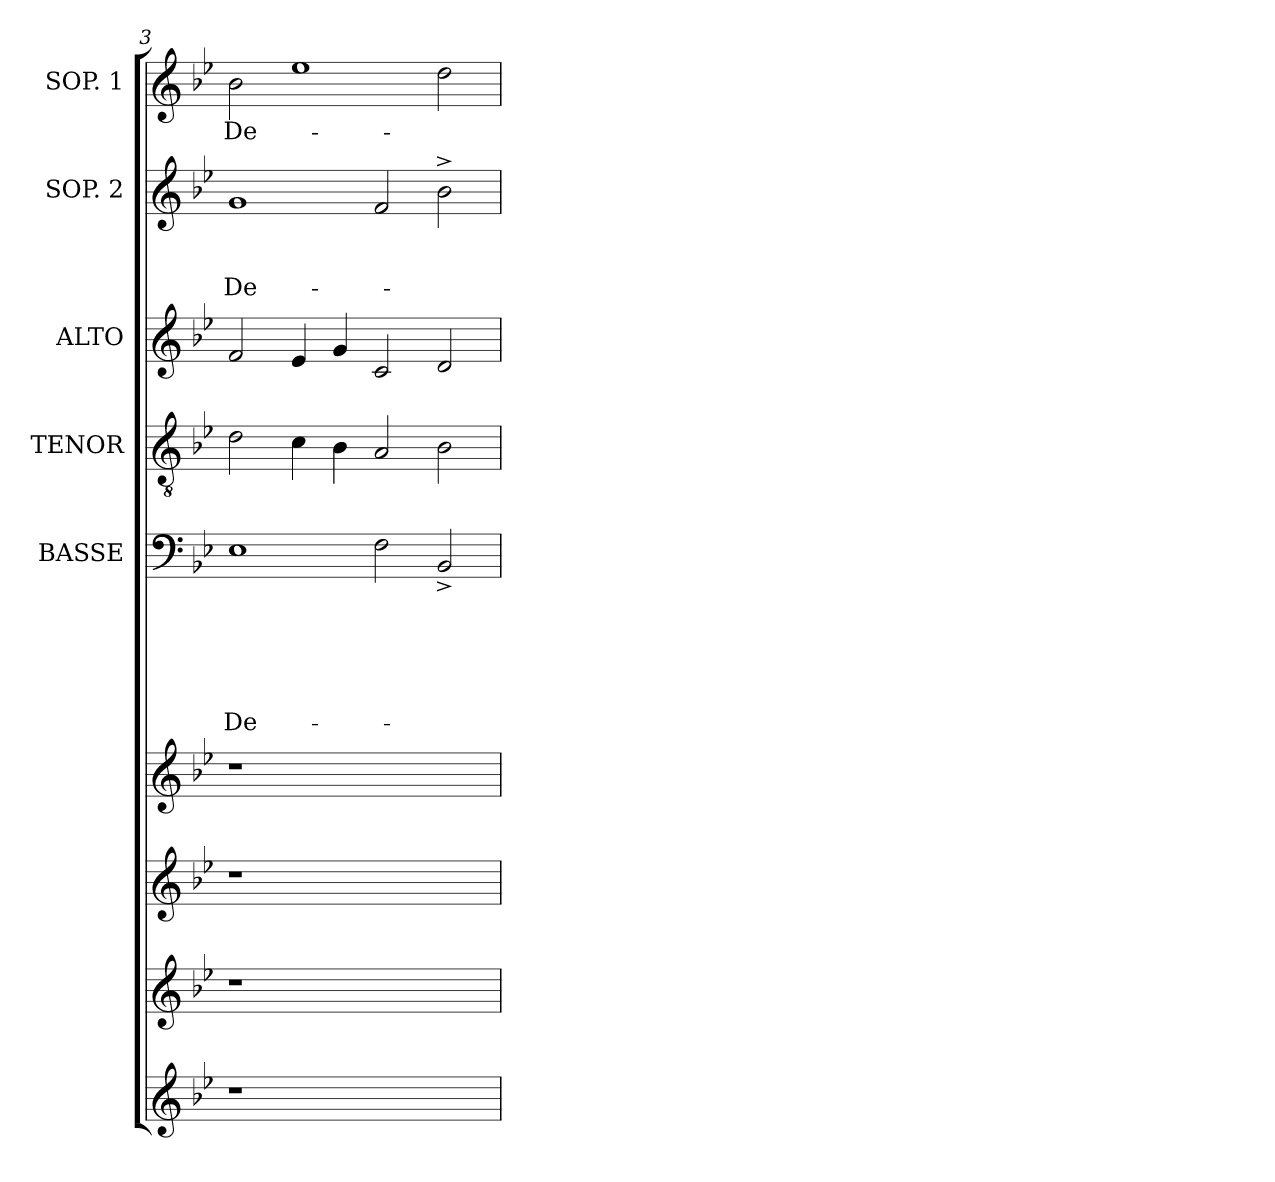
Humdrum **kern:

**kern	**kern	**kern	**kern	**kern	**text	**text	**text	**text	**text	**text	**kern	**kern	**kern	**text	**text	**text	**kern	**text
*part9	*part8	*part7	*part6	*part5	*part5	*part5	*part5	*part5	*part5	*part5	*part4	*part3	*part2	*part2	*part2	*part2	*part1	*part1
*staff9	*staff8	*staff7	*staff6	*staff5	*staff5	*staff5	*staff5	*staff5	*staff5	*staff5	*staff4	*staff3	*staff2	*staff2	*staff2	*staff2	*staff1	*staff1
*	*	*	*	*I"BASSE	*	*	*	*	*	*	*I"TENOR	*I"ALTO	*I"SOP. 2	*	*	*	*I"SOP. 1	*
*	*	*	*	*I'BAS.	*	*	*	*	*	*	*I'TEN.	*I'ALT.	*I'SOP. 2	*	*	*	*I'SOP. 1	*
*clefG2	*clefG2	*clefG2	*clefG2	*clefF4	*	*	*	*	*	*	*clefGv2	*clefG2	*clefG2	*	*	*	*clefG2	*
*k[b-e-]	*k[b-e-]	*k[b-e-]	*k[b-e-]	*k[b-e-]	*	*	*	*	*	*	*k[b-e-]	*k[b-e-]	*k[b-e-]	*	*	*	*k[b-e-]	*
*B-:	*B-:	*B-:	*B-:	*B-:	*	*	*	*	*	*	*B-:	*B-:	*B-:	*	*	*	*B-:	*
=3	=3	=3	=3	=3	=3	=3	=3	=3	=3	=3	=3	=3	=3	=3	=3	=3	=3	=3
!	!	!	!	!	!	!	!	!	!	!LO:LY:b	!	!	!	!	!	!LO:LY:b	!	!LO:LY:b
1r	1r	1r	1r	1E-	.	.	.	.	.	De-	2d\	2f/	1g	.	.	De-	2b-\	De-
.	.	.	.	.	.	.	.	.	.	.	4c\	4e-/	.	.	.	.	1ee-	.
.	.	.	.	.	.	.	.	.	.	.	4B-\	4g/	.	.	.	.	.	.
1ryy	1ryy	1ryy	1ryy	2F\	.	.	.	.	.	.	2A/	2c/	2f/	.	.	.	.	.
.	.	.	.	2BB-^</	.	.	.	.	.	.	2B-\	2d/	2b-^>\	.	.	.	2dd\	.
=	=	=	=	=	=	=	=	=	=	=	=	=	=	=	=	=	=	=
*-	*-	*-	*-	*-	*-	*-	*-	*-	*-	*-	*-	*-	*-	*-	*-	*-	*-	*-
